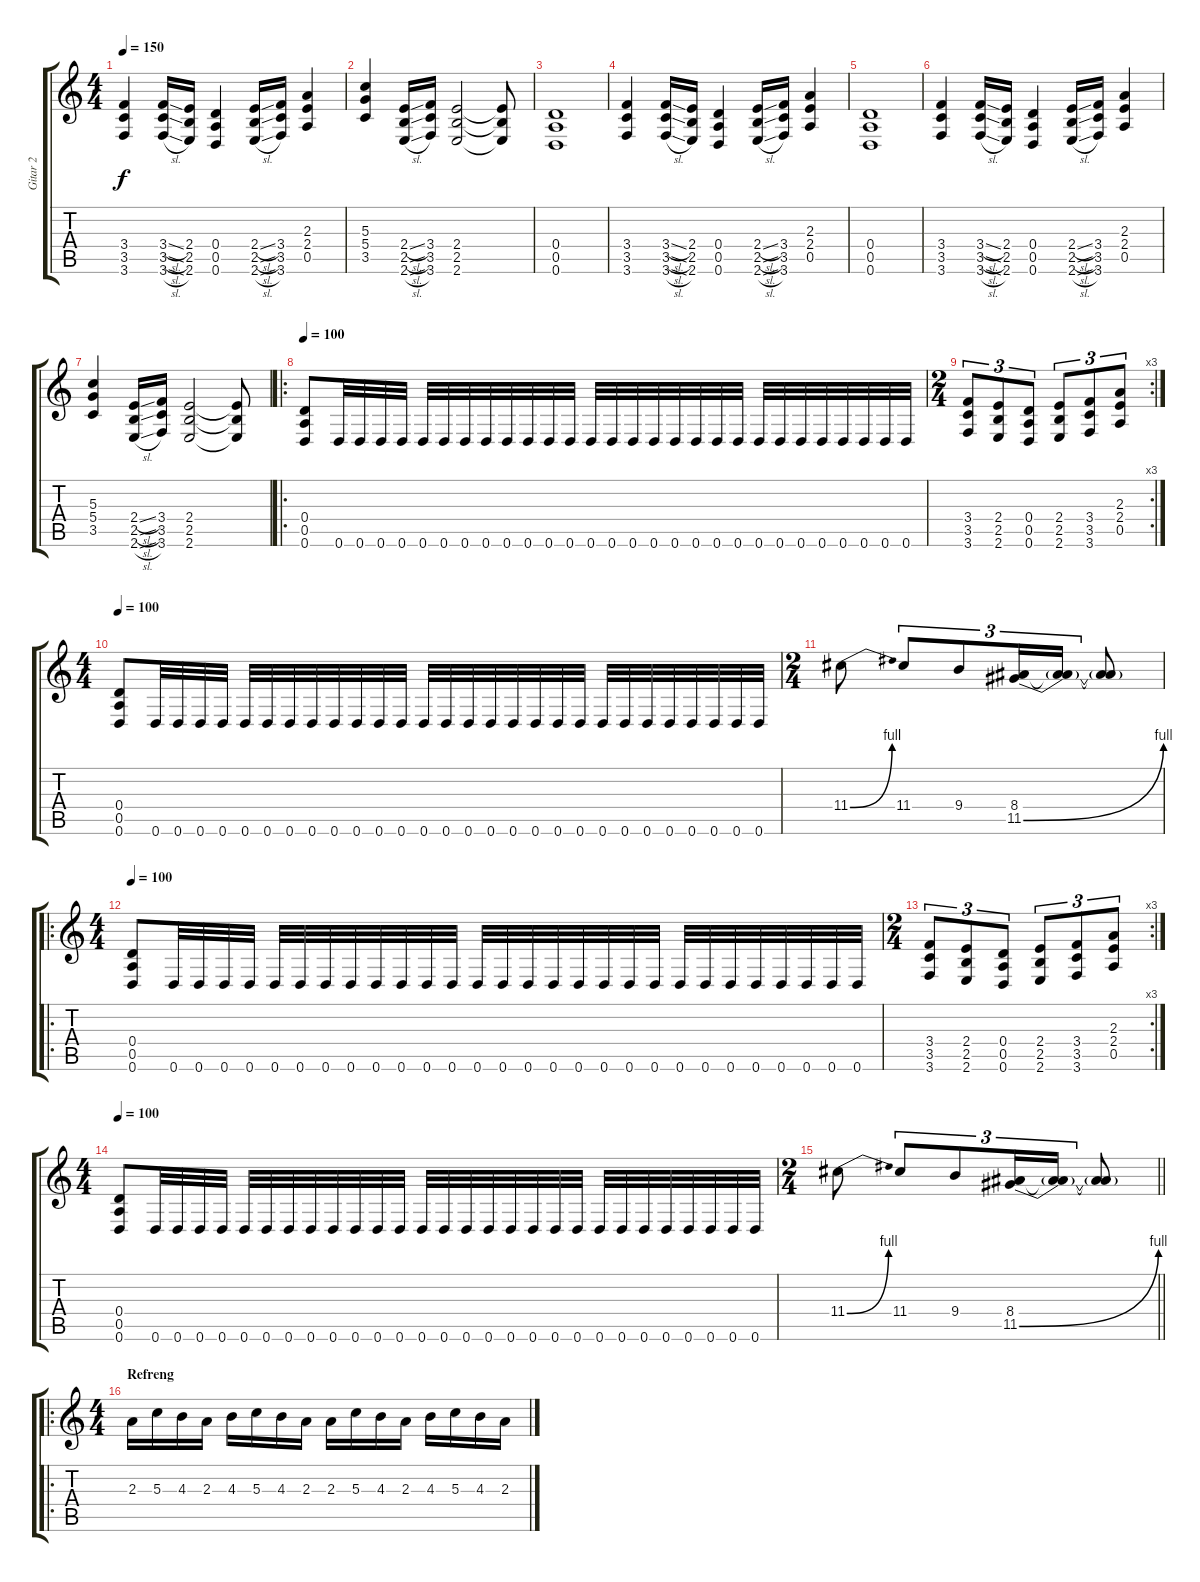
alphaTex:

\track ("Gitar 2" "Gitar 2") {instrument overdrivenguitar}
\staff {score tabs}
\tuning (E4 B3 G3 D3 A2 D2) {hide}
\ts (4 4)
\tempo 150
\clef g2
\ks c
(3.4 3.5 3.6).4{dy f} (3.4{sl} 3.5{sl} 3.6{sl}).16 (2.4 2.5 2.6).16 (0.4 0.5 0.6).4 (2.4{sl} 2.5{sl} 2.6{sl}).16 (3.4 3.5 3.6).16 (2.3 2.4 0.5).4 |
(5.3 5.4 3.5).4 (2.4{sl} 2.5{sl} 2.6{sl}).16 (3.4 3.5 3.6).16 (2.4 2.5 2.6).2 (2.4{t} 2.5{t} 2.6{t}).8 |
(0.4 0.5 0.6).1 |
(3.4 3.5 3.6).4 (3.4{sl} 3.5{sl} 3.6{sl}).16 (2.4 2.5 2.6).16 (0.4 0.5 0.6).4 (2.4{sl} 2.5{sl} 2.6{sl}).16 (3.4 3.5 3.6).16 (2.3 2.4 0.5).4 |
(0.4 0.5 0.6).1 |
(3.4 3.5 3.6).4 (3.4{sl} 3.5{sl} 3.6{sl}).16 (2.4 2.5 2.6).16 (0.4 0.5 0.6).4 (2.4{sl} 2.5{sl} 2.6{sl}).16 (3.4 3.5 3.6).16 (2.3 2.4 0.5).4 |
(5.3 5.4 3.5).4 (2.4{sl} 2.5{sl} 2.6{sl}).16 (3.4 3.5 3.6).16 (2.4 2.5 2.6).2 (2.4{t} 2.5{t} 2.6{t}).8 |
\ro
\tempo 100
(0.4 0.5 0.6).8 0.6.32 0.6.32 0.6.32 0.6.32 0.6.32 0.6.32 0.6.32 0.6.32 0.6.32 0.6.32 0.6.32 0.6.32 0.6.32 0.6.32 0.6.32 0.6.32 0.6.32 0.6.32 0.6.32 0.6.32 0.6.32 0.6.32 0.6.32 0.6.32 0.6.32 0.6.32 0.6.32 0.6.32 |
\rc 3
\ts (2 4)
(3.4 3.5 3.6).8{tu (3 2)} (2.4 2.5 2.6).8{tu (3 2)} (0.4 0.5 0.6).8{tu (3 2)} (2.4 2.5 2.6).8{tu (3 2)} (3.4 3.5 3.6).8{tu (3 2)} (2.3 2.4 0.5).8{tu (3 2)} |
\ts (4 4)
\tempo 100
(0.4 0.5 0.6).8 0.6.32 0.6.32 0.6.32 0.6.32 0.6.32 0.6.32 0.6.32 0.6.32 0.6.32 0.6.32 0.6.32 0.6.32 0.6.32 0.6.32 0.6.32 0.6.32 0.6.32 0.6.32 0.6.32 0.6.32 0.6.32 0.6.32 0.6.32 0.6.32 0.6.32 0.6.32 0.6.32 0.6.32 |
\ts (2 4)
11.4{be (bend 0 0 60 4)}.8 11.4.8{tu (3 2)} 9.4.8{tu (3 2)} (8.4 11.5{be (bend 0 0 60 4)}).16{tu (3 2)} (8.4{t} 11.5{t}).16{tu (3 2)} (8.4{t} 11.5{t}).8 |
\ro
\ts (4 4)
\tempo 100
(0.4 0.5 0.6).8 0.6.32 0.6.32 0.6.32 0.6.32 0.6.32 0.6.32 0.6.32 0.6.32 0.6.32 0.6.32 0.6.32 0.6.32 0.6.32 0.6.32 0.6.32 0.6.32 0.6.32 0.6.32 0.6.32 0.6.32 0.6.32 0.6.32 0.6.32 0.6.32 0.6.32 0.6.32 0.6.32 0.6.32 |
\rc 3
\ts (2 4)
(3.4 3.5 3.6).8{tu (3 2)} (2.4 2.5 2.6).8{tu (3 2)} (0.4 0.5 0.6).8{tu (3 2)} (2.4 2.5 2.6).8{tu (3 2)} (3.4 3.5 3.6).8{tu (3 2)} (2.3 2.4 0.5).8{tu (3 2)} |
\ts (4 4)
\tempo 100
(0.4 0.5 0.6).8 0.6.32 0.6.32 0.6.32 0.6.32 0.6.32 0.6.32 0.6.32 0.6.32 0.6.32 0.6.32 0.6.32 0.6.32 0.6.32 0.6.32 0.6.32 0.6.32 0.6.32 0.6.32 0.6.32 0.6.32 0.6.32 0.6.32 0.6.32 0.6.32 0.6.32 0.6.32 0.6.32 0.6.32 |
\ts (2 4)
\barLineRight lightlight
11.4{be (bend 0 0 60 4)}.8 11.4.8{tu (3 2)} 9.4.8{tu (3 2)} (8.4 11.5{be (bend 0 0 60 4)}).16{tu (3 2)} (8.4{t} 11.5{t}).16{tu (3 2)} (8.4{t} 11.5{t}).8 |
\ro
\ts (4 4)
\section ("" "Refreng")
2.3.16 5.3.16 4.3.16 2.3.16 4.3.16 5.3.16 4.3.16 2.3.16 2.3.16 5.3.16 4.3.16 2.3.16 4.3.16 5.3.16 4.3.16 2.3.16
